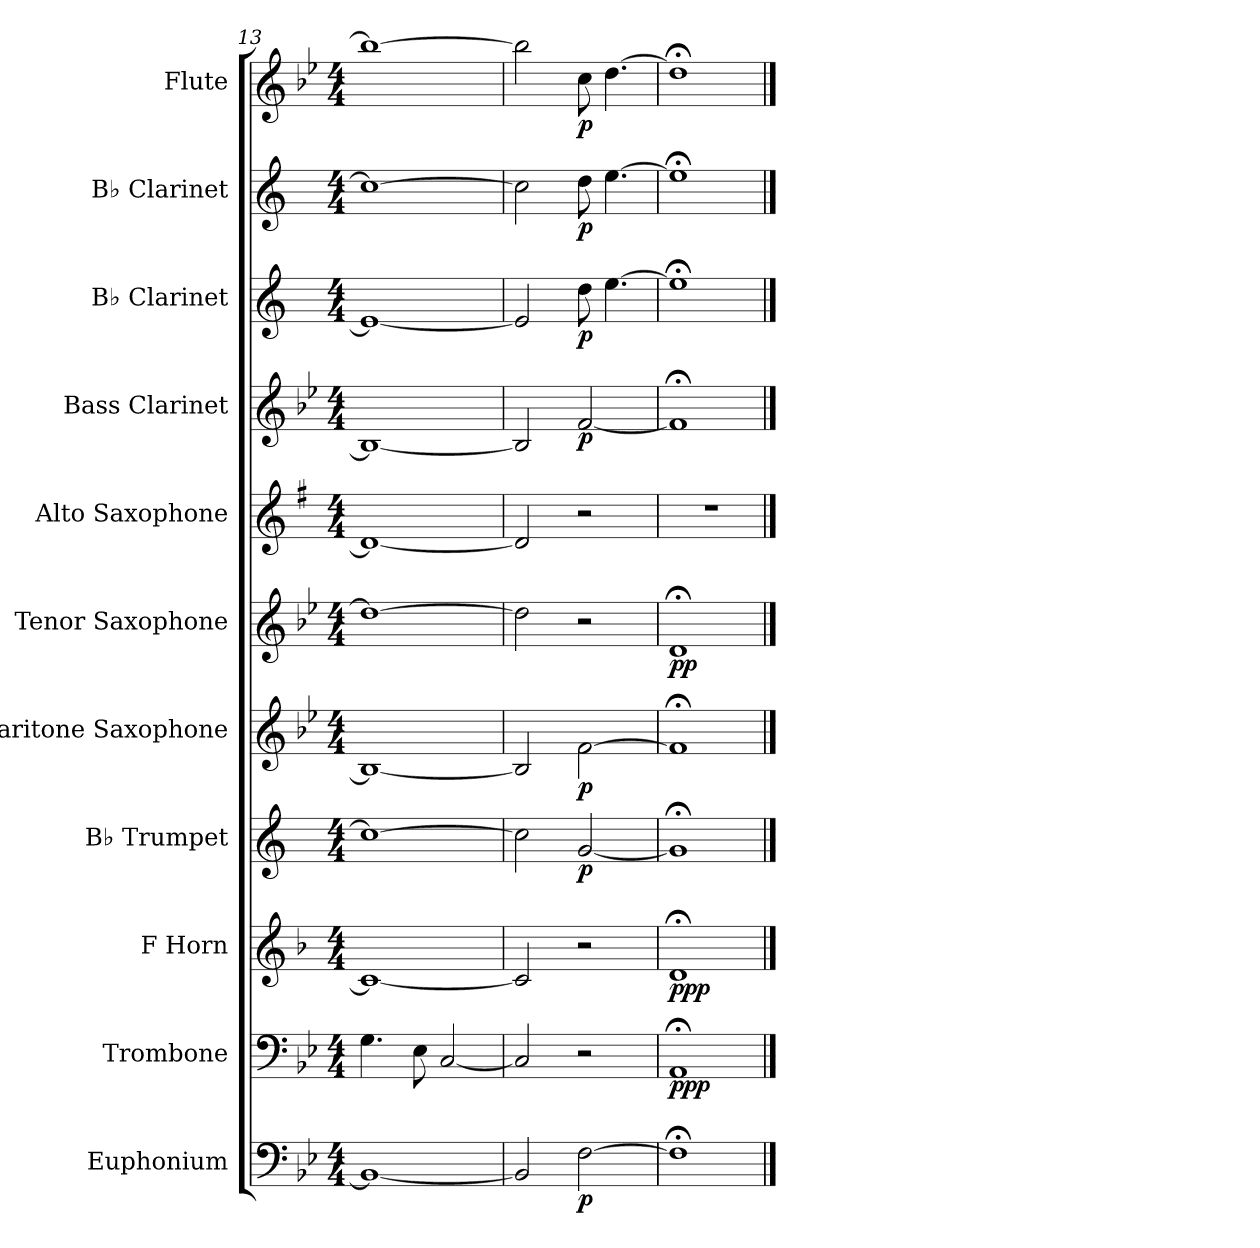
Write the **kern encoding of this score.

**kern	**dynam	**kern	**dynam	**kern	**dynam	**kern	**dynam	**kern	**dynam	**kern	**dynam	**kern	**kern	**dynam	**kern	**dynam	**kern	**dynam	**kern	**dynam
*part11	*part11	*part10	*part10	*part9	*part9	*part8	*part8	*part7	*part7	*part6	*part6	*part5	*part4	*part4	*part3	*part3	*part2	*part2	*part1	*part1
*staff11	*staff11	*staff10	*staff10	*staff9	*staff9	*staff8	*staff8	*staff7	*staff7	*staff6	*staff6	*staff5	*staff4	*staff4	*staff3	*staff3	*staff2	*staff2	*staff1	*staff1
*I"Euphonium	*	*I"Trombone	*	*I"F Horn	*	*I"B♭ Trumpet	*	*I"Baritone Saxophone	*	*I"Tenor Saxophone	*	*I"Alto Saxophone	*I"Bass Clarinet	*	*I"B♭ Clarinet	*	*I"B♭ Clarinet	*	*I"Flute	*
*I'Euph.	*	*I'Tbn.	*	*I'F Hn.	*	*I'B♭ Tpt.	*	*I'Bar. Sax.	*	*I'T. Sax.	*	*I'A. Sax.	*I'B. Cl.	*	*I'B♭ Cl.	*	*I'B♭ Cl.	*	*I'Fl.	*
*clefF4	*	*clefF4	*	*clefG2	*	*clefG2	*	*clefG2	*	*clefG2	*	*clefG2	*clefG2	*	*clefG2	*	*clefG2	*	*clefG2	*
*	*	*	*	*ITrd4c7	*	*ITrd1c2	*	*ITrd12c21	*	*ITrd8c14	*	*ITrd5c9	*ITrd8c14	*	*ITrd1c2	*	*ITrd1c2	*	*	*
*k[b-e-]	*	*k[b-e-]	*	*k[b-e-]	*	*k[b-e-]	*	*k[b-e-]	*	*k[b-e-]	*	*k[b-e-]	*k[b-e-]	*	*k[b-e-]	*	*k[b-e-]	*	*k[b-e-]	*
*M4/4	*	*M4/4	*	*M4/4	*	*M4/4	*	*M4/4	*	*M4/4	*	*M4/4	*M4/4	*	*M4/4	*	*M4/4	*	*M4/4	*
=13	=13	=13	=13	=13	=13	=13	=13	=13	=13	=13	=13	=13	=13	=13	=13	=13	=13	=13	=13	=13
1BB-_	.	4.G\	.	1F_	.	1b-_	.	1BB-_	.	1d_	.	1F_	1BB-_	.	1d_	.	1b-_	.	1bb-_	.
.	.	8E-\	.	.	.	.	.	.	.	.	.	.	.	.	.	.	.	.	.	.
.	.	[2C/	.	.	.	.	.	.	.	.	.	.	.	.	.	.	.	.	.	.
=14	=14	=14	=14	=14	=14	=14	=14	=14	=14	=14	=14	=14	=14	=14	=14	=14	=14	=14	=14	=14
2BB-Z/]	.	2CZ/]	.	2FZ/]	.	2b-Z\]	.	2BB-Z/]	.	2dZ\]	.	2FZ/]	2BB-Z/]	.	2dZ/]	.	2b-Z\]	.	2bb-Z\]	.
!	!LO:DY:b	!	!	!	!	!	!LO:DY:b	!	!LO:DY:b	!	!	!	!	!LO:DY:b	!	!LO:DY:b	!	!LO:DY:b	!	!LO:DY:b
[2F\	p	2r	.	2r	.	[2f/	p	[2F\	p	2r	.	2r	[2F/	p	8cc\	p	8cc\	p	8cc\	p
.	.	.	.	.	.	.	.	.	.	.	.	.	.	.	[4.dd\	.	[4.dd\	.	[4.dd\	.
=15	=15	=15	=15	=15	=15	=15	=15	=15	=15	=15	=15	=15	=15	=15	=15	=15	=15	=15	=15	=15
!	!	!	!LO:DY:b	!	!	!	!	!	!	!	!	!	!	!	!	!	!	!	!	!
!	!	!	!LO:DY:n=1:b	!	!	!	!	!	!	!	!	!	!	!	!	!	!	!	!	!
!	!	!	!LO:DY:n=2:b	!	!LO:DY:b	!	!	!	!	!	!	!	!	!	!	!	!	!	!	!
!	!	!	!	!	!LO:DY:n=1:b	!	!	!	!	!	!	!	!	!	!	!	!	!	!	!
!	!	!	!	!	!LO:DY:n=2:b	!	!	!	!	!	!LO:DY:b	!	!	!	!	!	!	!	!	!
!	!	!	!	!	!	!	!	!	!	!	!LO:DY:n=1:b	!	!	!	!	!	!	!	!	!
1F;<]	.	1AA;<	p p p	1G;<	p p p	1f;<]	.	1F;<]	.	1D;<	p p	1r	1F;<]	.	1dd;<]	.	1dd;<]	.	1dd;<]	.
==	==	==	==	==	==	==	==	==	==	==	==	==	==	==	==	==	==	==	==	==
*-	*-	*-	*-	*-	*-	*-	*-	*-	*-	*-	*-	*-	*-	*-	*-	*-	*-	*-	*-	*-
